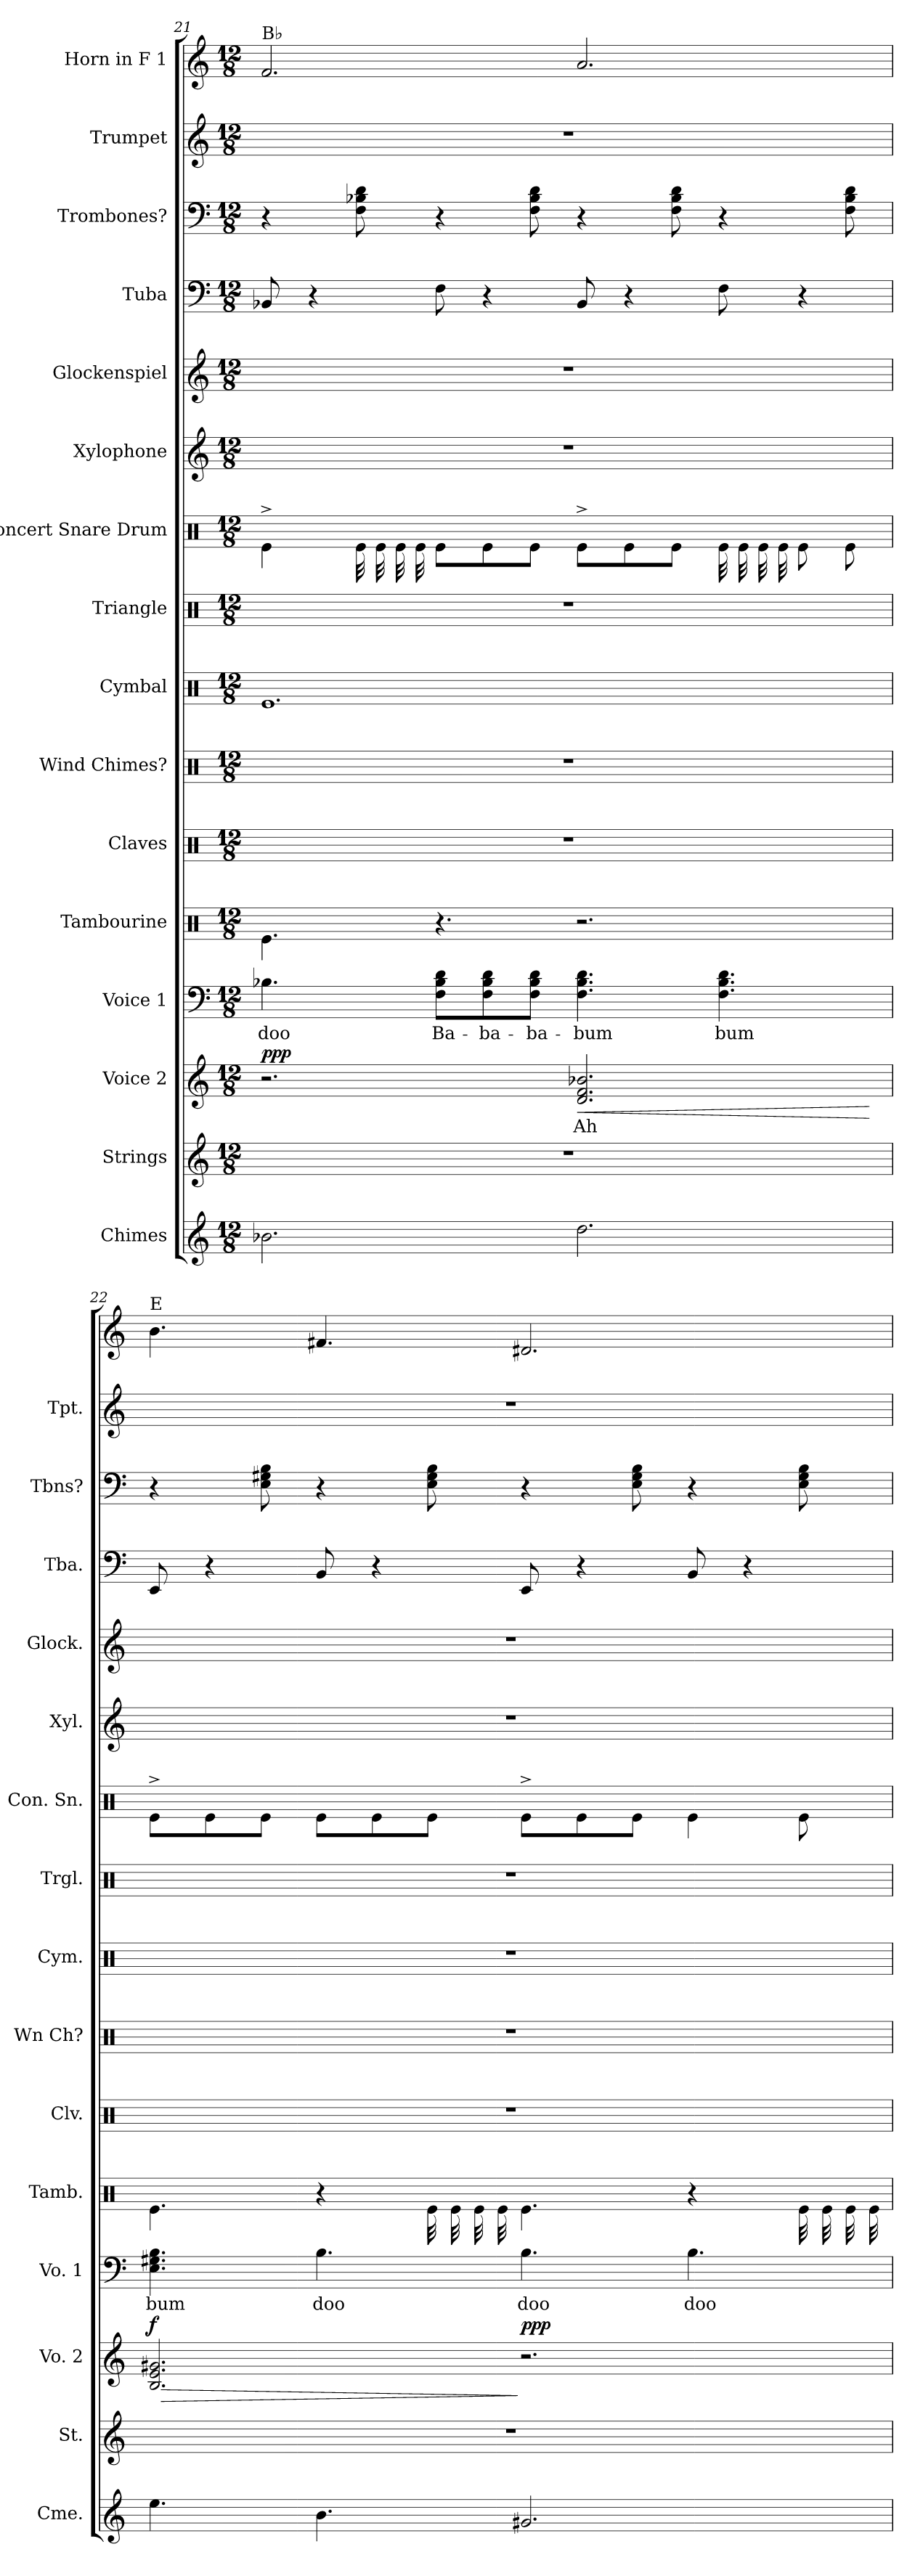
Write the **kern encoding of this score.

**kern	**kern	**kern	**text	**dynam	**kern	**text	**kern	**kern	**kern	**kern	**kern	**kern	**kern	**kern	**kern	**kern	**kern	**kern
*part16	*part15	*part14	*part14	*part14	*part13	*part13	*part12	*part11	*part10	*part9	*part8	*part7	*part6	*part5	*part4	*part3	*part2	*part1
*staff16	*staff15	*staff14	*staff14	*staff14	*staff13	*staff13	*staff12	*staff11	*staff10	*staff9	*staff8	*staff7	*staff6	*staff5	*staff4	*staff3	*staff2	*staff1
*I"Chimes	*I"Strings	*I"Voice 2	*	*	*I"Voice 1	*	*I"Tambourine	*I"Claves	*I"Wind Chimes?	*I"Cymbal	*I"Triangle	*I"Concert Snare Drum	*I"Xylophone	*I"Glockenspiel	*I"Tuba	*I"Trombones?	*I"Trumpet	*I"Horn in F 1
*I'Cme.	*I'St.	*I'Vo. 2	*	*	*I'Vo. 1	*	*I'Tamb.	*I'Clv.	*I'Wn Ch?	*I'Cym.	*I'Trgl.	*I'Con. Sn.	*I'Xyl.	*I'Glock.	*I'Tba.	*I'Tbns?	*I'Tpt.	*
!!LO:PB:g=z
*clefG2	*clefG2	*clefG2	*	*	*clefF4	*	*clefX	*clefX	*clefX	*clefX	*clefX	*clefX	*clefG2	*clefG2	*clefF4	*clefF4	*clefG2	*clefG2
*	*	*	*	*	*	*	*	*	*	*	*	*	*ITrd-7c-12	*ITrd-14c-24	*	*	*ITrd1c2	*ITrd4c7
*k[]	*k[]	*k[]	*	*	*k[]	*	*k[]	*k[]	*k[]	*k[]	*k[]	*k[]	*k[]	*k[]	*k[]	*k[]	*k[b-e-]	*k[b-]
*M12/8	*M12/8	*M12/8	*	*	*M12/8	*	*M12/8	*M12/8	*M12/8	*M12/8	*M12/8	*M12/8	*M12/8	*M12/8	*M12/8	*M12/8	*M12/8	*M12/8
=21	=21	=21	=21	=21	=21	=21	=21	=21	=21	=21	=21	=21	=21	=21	=21	=21	=21	=21
!	!	!	!	!	!	!	!	!	!	!	!	!	!	!	!	!	!	!LO:TX:t=B♭
!	!	!	!	!LO:DY:b	!	!LO:LY:b	!	!	!	!	!	!	!	!	!	!	!	!
2.b-X\	1.r	2.r	.	ppp	4.B-X\	doo	4.Re\	1.r	1.r	1.Re	1.r	4Re^\	1.r	1.r	8BB-X/	4r	1.r	2.B-/
.	.	.	.	.	.	.	.	.	.	.	.	.	.	.	4r	.	.	.
*	*	*	*	*	*	*	*	*	*	*	*	*tremolo	*	*	*	*	*	*
.	.	.	.	.	.	.	.	.	.	.	.	32Re\	.	.	.	8F\ 8B-X\ 8d\	.	.
.	.	.	.	.	.	.	.	.	.	.	.	32Re\	.	.	.	.	.	.
.	.	.	.	.	.	.	.	.	.	.	.	32Re\	.	.	.	.	.	.
.	.	.	.	.	.	.	.	.	.	.	.	32Re\	.	.	.	.	.	.
*	*	*	*	*	*	*	*	*	*	*	*	*Xtremolo	*	*	*	*	*	*
!	!	!	!	!	!	!LO:LY:b	!	!	!	!	!	!	!	!	!	!	!	!
.	.	.	.	.	8F\ 8B-\ 8d\L	Ba-	4.r	.	.	.	.	8Re\L	.	.	8F\	4r	.	.
!	!	!	!	!	!	!LO:LY:b	!	!	!	!	!	!	!	!	!	!	!	!
.	.	.	.	.	8F\ 8B-\ 8d\	-ba-	.	.	.	.	.	8Re\	.	.	4r	.	.	.
!	!	!	!	!	!	!LO:LY:b	!	!	!	!	!	!	!	!	!	!	!	!
.	.	.	.	.	8F\ 8B-\ 8d\J	-ba-	.	.	.	.	.	8Re\J	.	.	.	8F\ 8B-\ 8d\	.	.
!	!	!	!LO:LY:b	!LO:HP:b	!	!LO:LY:b	!	!	!	!	!	!	!	!	!	!	!	!
2.dd\	.	2.d/ 2.f/ 2.b-X/	Ah	<	4.F\ 4.B-\ 4.d\	-bum	2.r	.	.	.	.	8Re^\L	.	.	8BB-/	4r	.	2.d/
.	.	.	.	.	.	.	.	.	.	.	.	8Re\	.	.	4r	.	.	.
.	.	.	.	.	.	.	.	.	.	.	.	8Re\J	.	.	.	8F\ 8B-\ 8d\	.	.
!	!	!	!	!	!	!LO:LY:b	!	!	!	!	!	!	!	!	!	!	!	!
*	*	*	*	*	*	*	*	*	*	*	*	*tremolo	*	*	*	*	*	*
.	.	.	.	.	4.F\ 4.B-\ 4.d\	bum	.	.	.	.	.	32Re\LLL	.	.	8F\	4r	.	.
.	.	.	.	.	.	.	.	.	.	.	.	32Re\	.	.	.	.	.	.
.	.	.	.	.	.	.	.	.	.	.	.	32Re\	.	.	.	.	.	.
.	.	.	.	.	.	.	.	.	.	.	.	32Re\	.	.	.	.	.	.
*	*	*	*	*	*	*	*	*	*	*	*	*Xtremolo	*	*	*	*	*	*
.	.	.	.	.	.	.	.	.	.	.	.	8Re\	.	.	4r	.	.	.
.	.	.	.	.	.	.	.	.	.	.	.	8Re\J	.	.	.	8F\ 8B-\ 8d\	.	.
.	.	.	.	[	.	.	.	.	.	.	.	.	.	.	.	.	.	.
=22	=22	=22	=22	=22	=22	=22	=22	=22	=22	=22	=22	=22	=22	=22	=22	=22	=22	=22
!	!	!	!	!	!	!	!	!	!	!	!	!	!	!	!	!	!	!LO:TX:t=E
!	!	!	!	!LO:HP:b	!	!LO:LY:b	!	!	!	!	!	!	!	!	!	!	!	!
!	!	!	!	!LO:DY:n=1:b	!	!	!	!	!	!	!	!	!	!	!	!	!	!
4.ee\	1.r	2.B/ 2.e/ 2.g#X/	.	> f	4.E\ 4.G#X\ 4.B\	bum	4.Re\	1.r	1.r	1.r	1.r	8Re^\L	1.r	1.r	8EE/	4r	1.r	4.e\
.	.	.	.	.	.	.	.	.	.	.	.	8Re\	.	.	4r	.	.	.
.	.	.	.	.	.	.	.	.	.	.	.	8Re\J	.	.	.	8E\ 8G#X\ 8B\	.	.
!	!	!	!	!	!	!LO:LY:b	!	!	!	!	!	!	!	!	!	!	!	!
4.b\	.	.	.	.	4.B\	doo	4r	.	.	.	.	8Re\L	.	.	8BB/	4r	.	4.Bn/
.	.	.	.	.	.	.	.	.	.	.	.	8Re\	.	.	4r	.	.	.
*	*	*	*	*	*	*	*tremolo	*	*	*	*	*	*	*	*	*	*	*
.	.	.	.	.	.	.	32Re\	.	.	.	.	8Re\J	.	.	.	8E\ 8G#\ 8B\	.	.
.	.	.	.	.	.	.	32Re\	.	.	.	.	.	.	.	.	.	.	.
.	.	.	.	.	.	.	32Re\	.	.	.	.	.	.	.	.	.	.	.
.	.	.	.	.	.	.	32Re\	.	.	.	.	.	.	.	.	.	.	.
*	*	*	*	*	*	*	*Xtremolo	*	*	*	*	*	*	*	*	*	*	*
!	!	!	!	!LO:DY:n=2:b	!	!LO:LY:b	!	!	!	!	!	!	!	!	!	!	!	!
2.g#X/	.	2.r	.	] ppp	4.B\	doo	4.Re\	.	.	.	.	8Re^\L	.	.	8EE/	4r	.	2.G#X/
.	.	.	.	.	.	.	.	.	.	.	.	8Re\	.	.	4r	.	.	.
.	.	.	.	.	.	.	.	.	.	.	.	8Re\J	.	.	.	8E\ 8G#\ 8B\	.	.
!	!	!	!	!	!	!LO:LY:b	!	!	!	!	!	!	!	!	!	!	!	!
.	.	.	.	.	4.B\	doo	4r	.	.	.	.	4Re\	.	.	8BB/	4r	.	.
.	.	.	.	.	.	.	.	.	.	.	.	.	.	.	4r	.	.	.
*	*	*	*	*	*	*	*tremolo	*	*	*	*	*	*	*	*	*	*	*
.	.	.	.	.	.	.	32Re\	.	.	.	.	8Re\	.	.	.	8E\ 8G#\ 8B\	.	.
.	.	.	.	.	.	.	32Re\	.	.	.	.	.	.	.	.	.	.	.
.	.	.	.	.	.	.	32Re\	.	.	.	.	.	.	.	.	.	.	.
.	.	.	.	.	.	.	32Re\	.	.	.	.	.	.	.	.	.	.	.
*	*	*	*	*	*	*	*Xtremolo	*	*	*	*	*	*	*	*	*	*	*
=	=	=	=	=	=	=	=	=	=	=	=	=	=	=	=	=	=	=
*-	*-	*-	*-	*-	*-	*-	*-	*-	*-	*-	*-	*-	*-	*-	*-	*-	*-	*-
